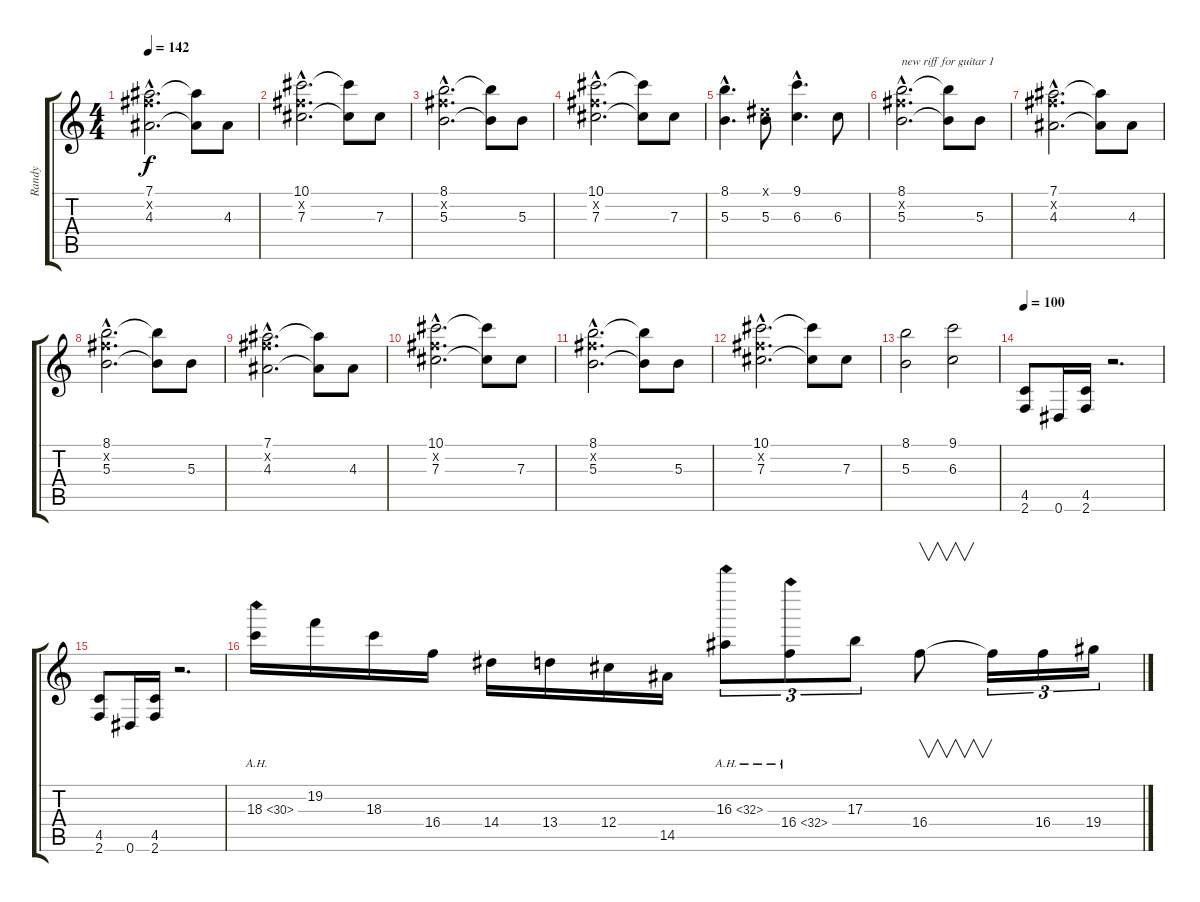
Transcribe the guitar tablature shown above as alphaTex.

\track ("Randy" "Randy") {instrument distortionguitar}
\staff {score tabs}
\tuning (Eb4 Bb3 Gb3 Db3 Ab2 Eb2) {hide}
\ts (4 4)
\tempo 142
\clef g2
\ks c
(7.1{hac} 8.2{hac x} 4.3{hac}).2{d dy f} (7.1{t} 4.3{t}).8 4.3.8 |
(10.1{hac} 8.2{hac x} 7.3{hac}).2{d} (10.1{t} 7.3{t}).8 7.3.8 |
(8.1{hac} 8.2{hac x} 5.3{hac}).2{d} (8.1{t} 5.3{t}).8 5.3.8 |
(10.1{hac} 8.2{hac x} 7.3{hac}).2{d} (10.1{t} 7.3{t}).8 7.3.8 |
(8.1{hac} 5.3{hac}).4{d} (0.1{x} 5.3).8 (9.1{hac} 6.3{hac}).4{d} 6.3.8 |
(8.1{hac} 8.2{hac x} 5.3{hac}).2{d txt "new riff for guitar 1"} (8.1{t} 5.3{t}).8 5.3.8 |
(7.1{hac} 8.2{hac x} 4.3{hac}).2{d} (7.1{t} 4.3{t}).8 4.3.8 |
(8.1{hac} 8.2{hac x} 5.3{hac}).2{d} (8.1{t} 5.3{t}).8 5.3.8 |
(7.1{hac} 8.2{hac x} 4.3{hac}).2{d} (7.1{t} 4.3{t}).8 4.3.8 |
(10.1{hac} 8.2{hac x} 7.3{hac}).2{d} (10.1{t} 7.3{t}).8 7.3.8 |
(8.1{hac} 8.2{hac x} 5.3{hac}).2{d} (8.1{t} 5.3{t}).8 5.3.8 |
(10.1{hac} 8.2{hac x} 7.3{hac}).2{d} (10.1{t} 7.3{t}).8 7.3.8 |
(8.1 5.3).2 (9.1 6.3).2 |
\tempo 100
(4.5 2.6).8 0.6.16 (4.5 2.6).16 r.2{d} |
(4.5 2.6).8 0.6.16 (4.5 2.6).16 r.2{d} |
18.3{ah 12}.16 19.2.16 18.3.16 16.4.16 14.4.16 13.4.16 12.4.16 14.5.16 16.3{ah 16}.8{tu (3 2)} 16.4{ah 16}.8{tu (3 2)} 17.3.8{tu (3 2)} 16.4.8{v} 16.4{t}.16{tu (3 2)} 16.4.16{tu (3 2)} 19.4.16{tu (3 2)}
